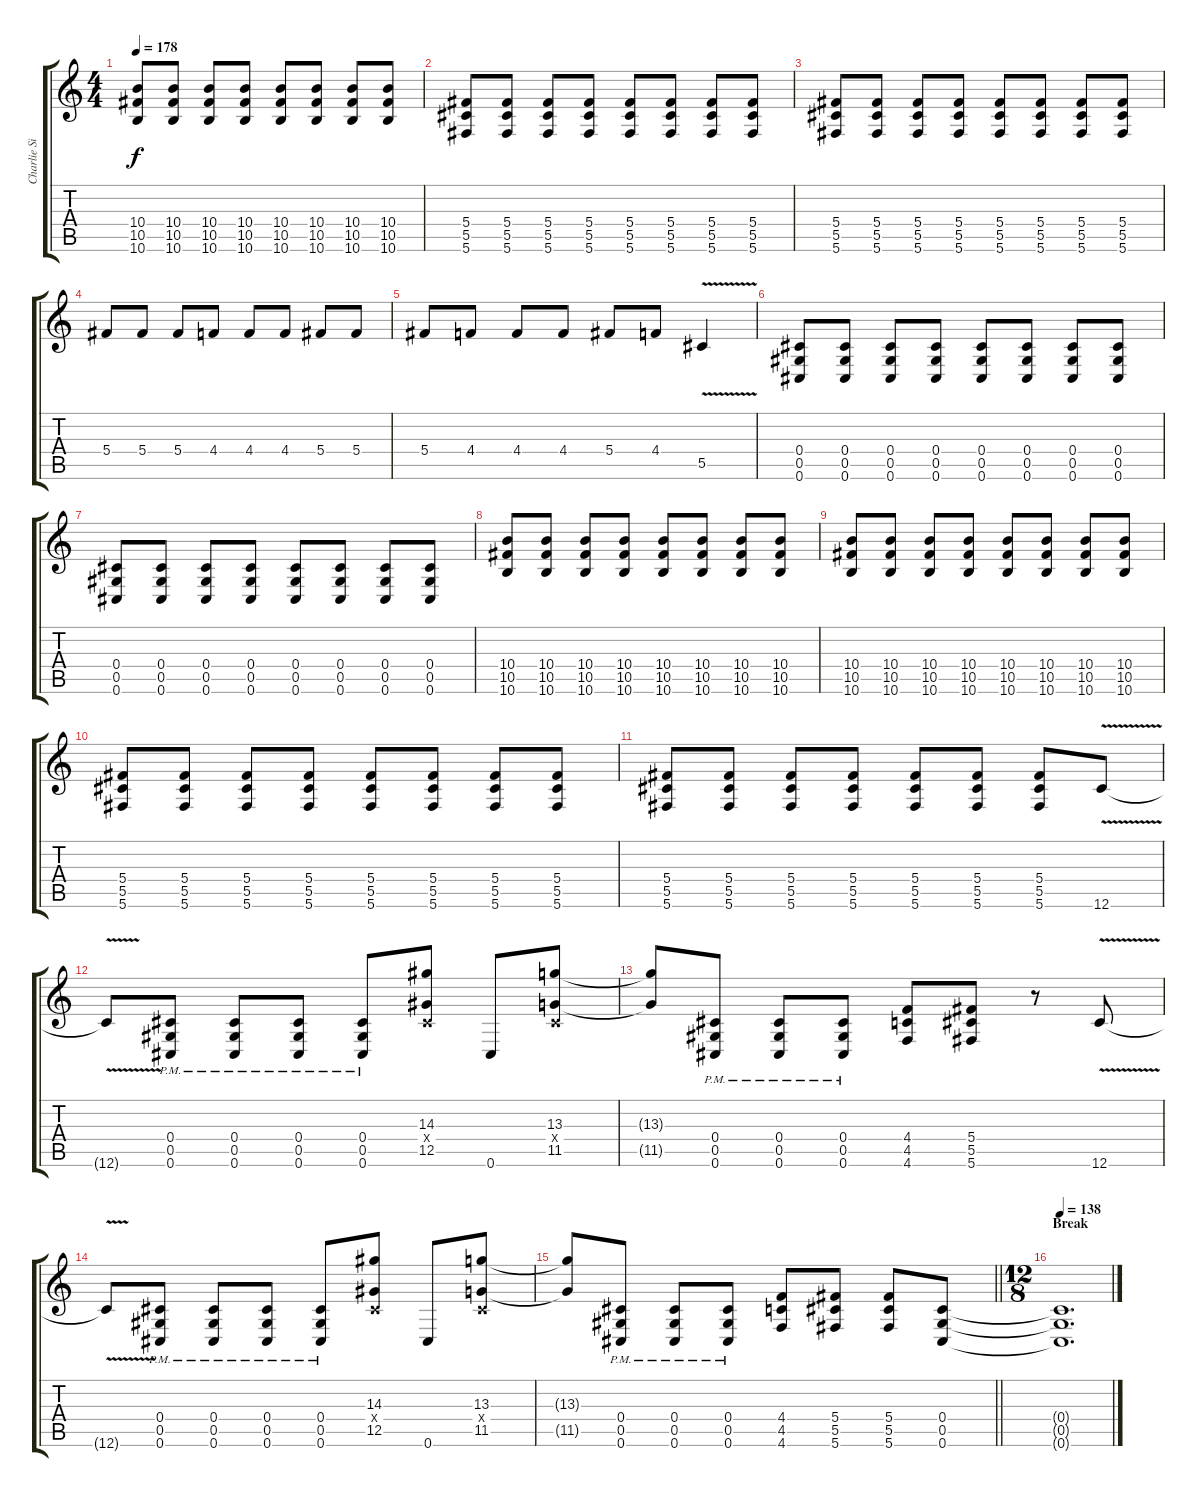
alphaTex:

\track ("Charlie Simpson" "Charlie Si") {instrument distortionguitar}
\staff {score tabs}
\tuning (Eb4 Bb3 Gb3 Db3 Ab2 Db2) {hide}
\ts (4 4)
\tempo 178
\clef g2
\ks c
(10.4 10.5 10.6).8{dy f} (10.4 10.5 10.6).8 (10.4 10.5 10.6).8 (10.4 10.5 10.6).8 (10.4 10.5 10.6).8 (10.4 10.5 10.6).8 (10.4 10.5 10.6).8 (10.4 10.5 10.6).8 |
(5.4 5.5 5.6).8 (5.4 5.5 5.6).8 (5.4 5.5 5.6).8 (5.4 5.5 5.6).8 (5.4 5.5 5.6).8 (5.4 5.5 5.6).8 (5.4 5.5 5.6).8 (5.4 5.5 5.6).8 |
(5.4 5.5 5.6).8 (5.4 5.5 5.6).8 (5.4 5.5 5.6).8 (5.4 5.5 5.6).8 (5.4 5.5 5.6).8 (5.4 5.5 5.6).8 (5.4 5.5 5.6).8 (5.4 5.5 5.6).8 |
5.4.8 5.4.8 5.4.8 4.4.8 4.4.8 4.4.8 5.4.8 5.4.8 |
5.4.8 4.4.8 4.4.8 4.4.8 5.4.8 4.4.8 5.5{v}.4 |
(0.4 0.5 0.6).8 (0.4 0.5 0.6).8 (0.4 0.5 0.6).8 (0.4 0.5 0.6).8 (0.4 0.5 0.6).8 (0.4 0.5 0.6).8 (0.4 0.5 0.6).8 (0.4 0.5 0.6).8 |
(0.4 0.5 0.6).8 (0.4 0.5 0.6).8 (0.4 0.5 0.6).8 (0.4 0.5 0.6).8 (0.4 0.5 0.6).8 (0.4 0.5 0.6).8 (0.4 0.5 0.6).8 (0.4 0.5 0.6).8 |
(10.4 10.5 10.6).8 (10.4 10.5 10.6).8 (10.4 10.5 10.6).8 (10.4 10.5 10.6).8 (10.4 10.5 10.6).8 (10.4 10.5 10.6).8 (10.4 10.5 10.6).8 (10.4 10.5 10.6).8 |
(10.4 10.5 10.6).8 (10.4 10.5 10.6).8 (10.4 10.5 10.6).8 (10.4 10.5 10.6).8 (10.4 10.5 10.6).8 (10.4 10.5 10.6).8 (10.4 10.5 10.6).8 (10.4 10.5 10.6).8 |
(5.4 5.5 5.6).8 (5.4 5.5 5.6).8 (5.4 5.5 5.6).8 (5.4 5.5 5.6).8 (5.4 5.5 5.6).8 (5.4 5.5 5.6).8 (5.4 5.5 5.6).8 (5.4 5.5 5.6).8 |
(5.4 5.5 5.6).8 (5.4 5.5 5.6).8 (5.4 5.5 5.6).8 (5.4 5.5 5.6).8 (5.4 5.5 5.6).8 (5.4 5.5 5.6).8 (5.4 5.5 5.6).8 12.6{v}.8 |
12.6{t}.8 (0.4{pm} 0.5{pm} 0.6{pm}).8 (0.4{pm} 0.5{pm} 0.6{pm}).8 (0.4{pm} 0.5{pm} 0.6{pm}).8 (0.4{pm} 0.5{pm} 0.6{pm}).8 (14.3 0.4{x} 12.5).8 0.6.8 (13.3 0.4{x} 11.5).8 |
(13.3{t} 11.5{t}).8 (0.4{pm} 0.5{pm} 0.6{pm}).8 (0.4{pm} 0.5{pm} 0.6{pm}).8 (0.4{pm} 0.5{pm} 0.6{pm}).8 (4.4 4.5 4.6).8 (5.4 5.5 5.6).8 r.8 12.6{v}.8 |
12.6{t}.8 (0.4{pm} 0.5{pm} 0.6{pm}).8 (0.4{pm} 0.5{pm} 0.6{pm}).8 (0.4{pm} 0.5{pm} 0.6{pm}).8 (0.4{pm} 0.5{pm} 0.6{pm}).8 (14.3 0.4{x} 12.5).8 0.6.8 (13.3 0.4{x} 11.5).8 |
\barLineRight lightlight
(13.3{t} 11.5{t}).8 (0.4{pm} 0.5{pm} 0.6{pm}).8 (0.4{pm} 0.5{pm} 0.6{pm}).8 (0.4{pm} 0.5{pm} 0.6{pm}).8 (4.4 4.5 4.6).8 (5.4 5.5 5.6).8 (5.4 5.5 5.6).8 (0.4 0.5 0.6).8 |
\ts (12 8)
\section ("" "Break")
\tempo 138
(0.4{t} 0.5{t} 0.6{t}).1{d}
